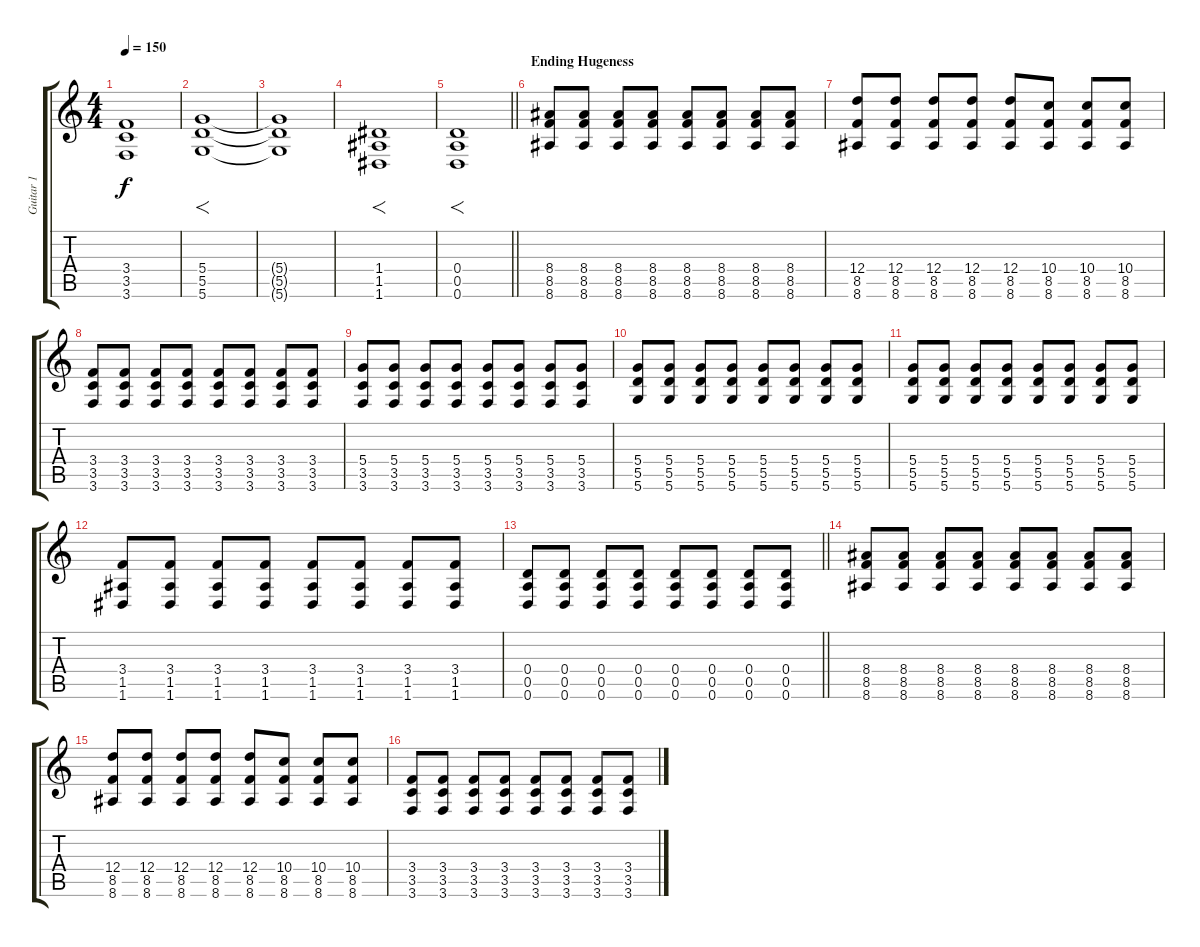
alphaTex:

\track ("Guitar 1" "Guitar 1") {instrument distortionguitar}
\staff {score tabs}
\tuning (E4 B3 G3 D3 A2 D2) {hide}
\ts (4 4)
\tempo 150
\clef g2
\ks c
(3.4{t} 3.5{t} 3.6{t}).1{dy f} |
(5.4 5.5 5.6).1{f} |
(5.4{t} 5.5{t} 5.6{t}).1 |
(1.4 1.5 1.6).1{f} |
\barLineRight lightlight
(0.4 0.5 0.6).1{f} |
\section ("" "Ending Hugeness")
(8.4 8.5 8.6).8 (8.4 8.5 8.6).8 (8.4 8.5 8.6).8 (8.4 8.5 8.6).8 (8.4 8.5 8.6).8 (8.4 8.5 8.6).8 (8.4 8.5 8.6).8 (8.4 8.5 8.6).8 |
(12.4 8.5 8.6).8 (12.4 8.5 8.6).8 (12.4 8.5 8.6).8 (12.4 8.5 8.6).8 (12.4 8.5 8.6).8 (10.4 8.5 8.6).8 (10.4 8.5 8.6).8 (10.4 8.5 8.6).8 |
(3.4 3.5 3.6).8 (3.4 3.5 3.6).8 (3.4 3.5 3.6).8 (3.4 3.5 3.6).8 (3.4 3.5 3.6).8 (3.4 3.5 3.6).8 (3.4 3.5 3.6).8 (3.4 3.5 3.6).8 |
(5.4 3.5 3.6).8 (5.4 3.5 3.6).8 (5.4 3.5 3.6).8 (5.4 3.5 3.6).8 (5.4 3.5 3.6).8 (5.4 3.5 3.6).8 (5.4 3.5 3.6).8 (5.4 3.5 3.6).8 |
(5.4 5.5 5.6).8 (5.4 5.5 5.6).8 (5.4 5.5 5.6).8 (5.4 5.5 5.6).8 (5.4 5.5 5.6).8 (5.4 5.5 5.6).8 (5.4 5.5 5.6).8 (5.4 5.5 5.6).8 |
(5.4 5.5 5.6).8 (5.4 5.5 5.6).8 (5.4 5.5 5.6).8 (5.4 5.5 5.6).8 (5.4 5.5 5.6).8 (5.4 5.5 5.6).8 (5.4 5.5 5.6).8 (5.4 5.5 5.6).8 |
(3.4 1.5 1.6).8 (3.4 1.5 1.6).8 (3.4 1.5 1.6).8 (3.4 1.5 1.6).8 (3.4 1.5 1.6).8 (3.4 1.5 1.6).8 (3.4 1.5 1.6).8 (3.4 1.5 1.6).8 |
\barLineRight lightlight
(0.4 0.5 0.6).8 (0.4 0.5 0.6).8 (0.4 0.5 0.6).8 (0.4 0.5 0.6).8 (0.4 0.5 0.6).8 (0.4 0.5 0.6).8 (0.4 0.5 0.6).8 (0.4 0.5 0.6).8 |
(8.4 8.5 8.6).8 (8.4 8.5 8.6).8 (8.4 8.5 8.6).8 (8.4 8.5 8.6).8 (8.4 8.5 8.6).8 (8.4 8.5 8.6).8 (8.4 8.5 8.6).8 (8.4 8.5 8.6).8 |
(12.4 8.5 8.6).8 (12.4 8.5 8.6).8 (12.4 8.5 8.6).8 (12.4 8.5 8.6).8 (12.4 8.5 8.6).8 (10.4 8.5 8.6).8 (10.4 8.5 8.6).8 (10.4 8.5 8.6).8 |
(3.4 3.5 3.6).8 (3.4 3.5 3.6).8 (3.4 3.5 3.6).8 (3.4 3.5 3.6).8 (3.4 3.5 3.6).8 (3.4 3.5 3.6).8 (3.4 3.5 3.6).8 (3.4 3.5 3.6).8
